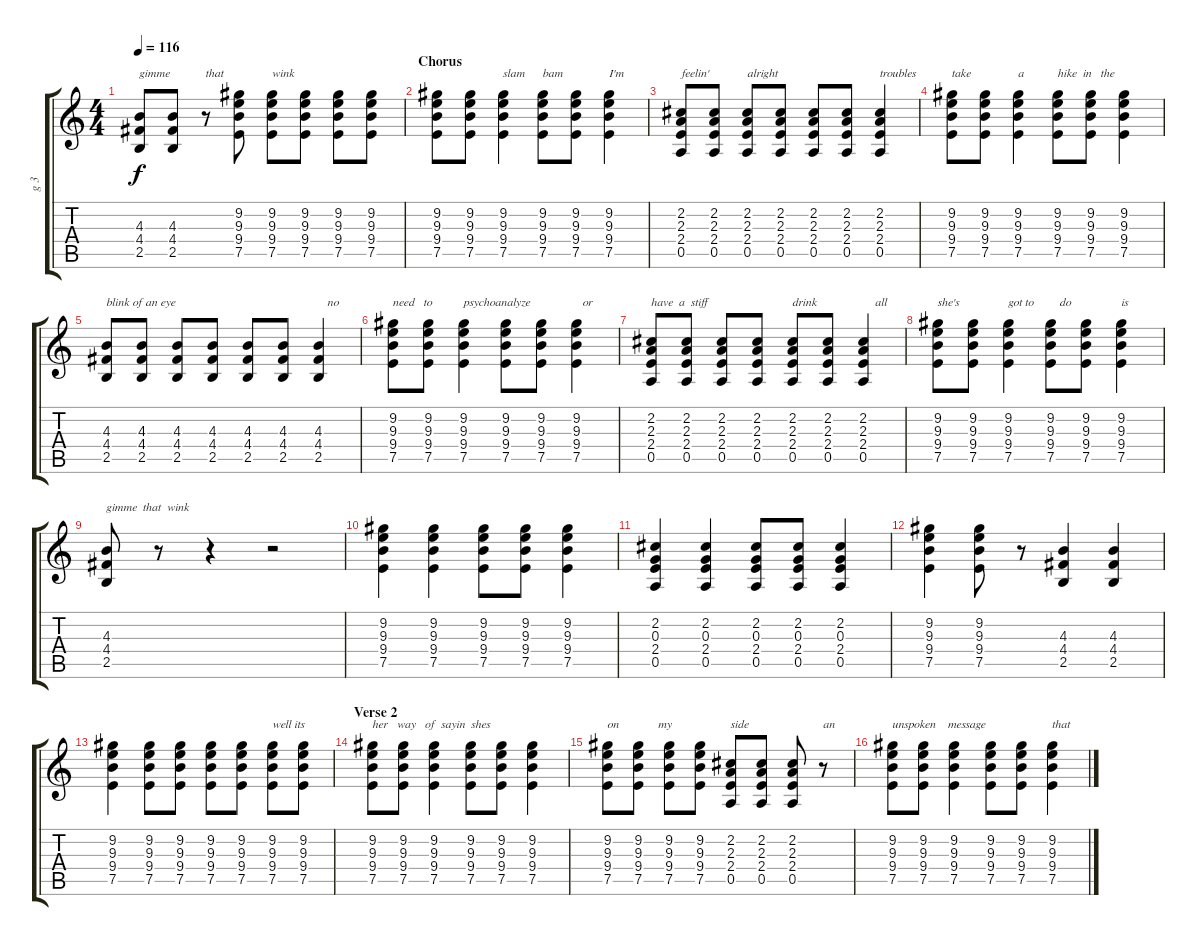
\track ("g 3" "g 3") {instrument acousticguitarsteel}
\staff {score tabs}
\tuning (E4 B3 G3 D3 A2 E2) {hide}
\ts (4 4)
\tempo 116
\clef g2
\ks c
(4.3 4.4 2.5).8{txt "gimme" dy f} (4.3 4.4 2.5).8 r.8{txt "that"} (9.2 9.3 9.4 7.5).8 (9.2 9.3 9.4 7.5).8{txt "wink"} (9.2 9.3 9.4 7.5).8 (9.2 9.3 9.4 7.5).8 (9.2 9.3 9.4 7.5).8 |
\section ("" "Chorus")
(9.2 9.3 9.4 7.5).8 (9.2 9.3 9.4 7.5).8 (9.2 9.3 9.4 7.5).4{txt "slam"} (9.2 9.3 9.4 7.5).8{txt "bam"} (9.2 9.3 9.4 7.5).8 (9.2 9.3 9.4 7.5).4{txt "I'm"} |
(2.2 2.3 2.4 0.5).8{txt "feelin'"} (2.2 2.3 2.4 0.5).8 (2.2 2.3 2.4 0.5).8{txt "alright"} (2.2 2.3 2.4 0.5).8 (2.2 2.3 2.4 0.5).8 (2.2 2.3 2.4 0.5).8 (2.2 2.3 2.4 0.5).4{txt "troubles"} |
(9.2 9.3 9.4 7.5).8{txt "take"} (9.2 9.3 9.4 7.5).8 (9.2 9.3 9.4 7.5).4{txt "a"} (9.2 9.3 9.4 7.5).8{txt "hike  in   the"} (9.2 9.3 9.4 7.5).8 (9.2 9.3 9.4 7.5).4 |
(4.3 4.4 2.5).8{txt "blink of an eye"} (4.3 4.4 2.5).8 (4.3 4.4 2.5).8 (4.3 4.4 2.5).8 (4.3 4.4 2.5).8 (4.3 4.4 2.5).8 (4.3 4.4 2.5).4{txt "   no"} |
(9.2 9.3 9.4 7.5).8{txt "need   to"} (9.2 9.3 9.4 7.5).8 (9.2 9.3 9.4 7.5).4{txt "psychoanalyze"} (9.2 9.3 9.4 7.5).8 (9.2 9.3 9.4 7.5).8 (9.2 9.3 9.4 7.5).4{txt "  or"} |
(2.2 2.3 2.4 0.5).8{txt "have  a  stiff"} (2.2 2.3 2.4 0.5).8 (2.2 2.3 2.4 0.5).8 (2.2 2.3 2.4 0.5).8 (2.2 2.3 2.4 0.5).8{txt "drink"} (2.2 2.3 2.4 0.5).8 (2.2 2.3 2.4 0.5).4{txt "    all"} |
(9.2 9.3 9.4 7.5).8{txt "she's "} (9.2 9.3 9.4 7.5).8 (9.2 9.3 9.4 7.5).4{txt "got to"} (9.2 9.3 9.4 7.5).8{txt "   do"} (9.2 9.3 9.4 7.5).8 (9.2 9.3 9.4 7.5).4{txt "is"} |
(4.3 4.4 2.5).8{txt "gimme  that  wink"} r.8 r.4 r.2 |
(9.2 9.3 9.4 7.5).4 (9.2 9.3 9.4 7.5).4 (9.2 9.3 9.4 7.5).8 (9.2 9.3 9.4 7.5).8 (9.2 9.3 9.4 7.5).4 |
(2.2 0.3 2.4 0.5).4 (2.2 0.3 2.4 0.5).4 (2.2 0.3 2.4 0.5).8 (2.2 0.3 2.4 0.5).8 (2.2 0.3 2.4 0.5).4 |
(9.2 9.3 9.4 7.5).4 (9.2 9.3 9.4 7.5).8 r.8 (4.3 4.4 2.5).4 (4.3 4.4 2.5).4 |
(9.2 9.3 9.4 7.5).4 (9.2 9.3 9.4 7.5).8 (9.2 9.3 9.4 7.5).8 (9.2 9.3 9.4 7.5).8 (9.2 9.3 9.4 7.5).8 (9.2 9.3 9.4 7.5).8{txt "well its"} (9.2 9.3 9.4 7.5).8 |
\section ("" "Verse 2")
(9.2 9.3 9.4 7.5).8{txt "her   way   of  sayin  shes"} (9.2 9.3 9.4 7.5).8 (9.2 9.3 9.4 7.5).4 (9.2 9.3 9.4 7.5).8 (9.2 9.3 9.4 7.5).8 (9.2 9.3 9.4 7.5).4 |
(9.2 9.3 9.4 7.5).8{txt "on             my"} (9.2 9.3 9.4 7.5).8 (9.2 9.3 9.4 7.5).8 (9.2 9.3 9.4 7.5).8 (2.2 2.3 2.4 0.5).8{txt "side"} (2.2 2.3 2.4 0.5).8 (2.2 2.3 2.4 0.5).8 r.8{txt "an"} |
(9.2 9.3 9.4 7.5).8{txt "unspoken    message    "} (9.2 9.3 9.4 7.5).8 (9.2 9.3 9.4 7.5).4 (9.2 9.3 9.4 7.5).8 (9.2 9.3 9.4 7.5).8 (9.2 9.3 9.4 7.5).4{txt "that"}
